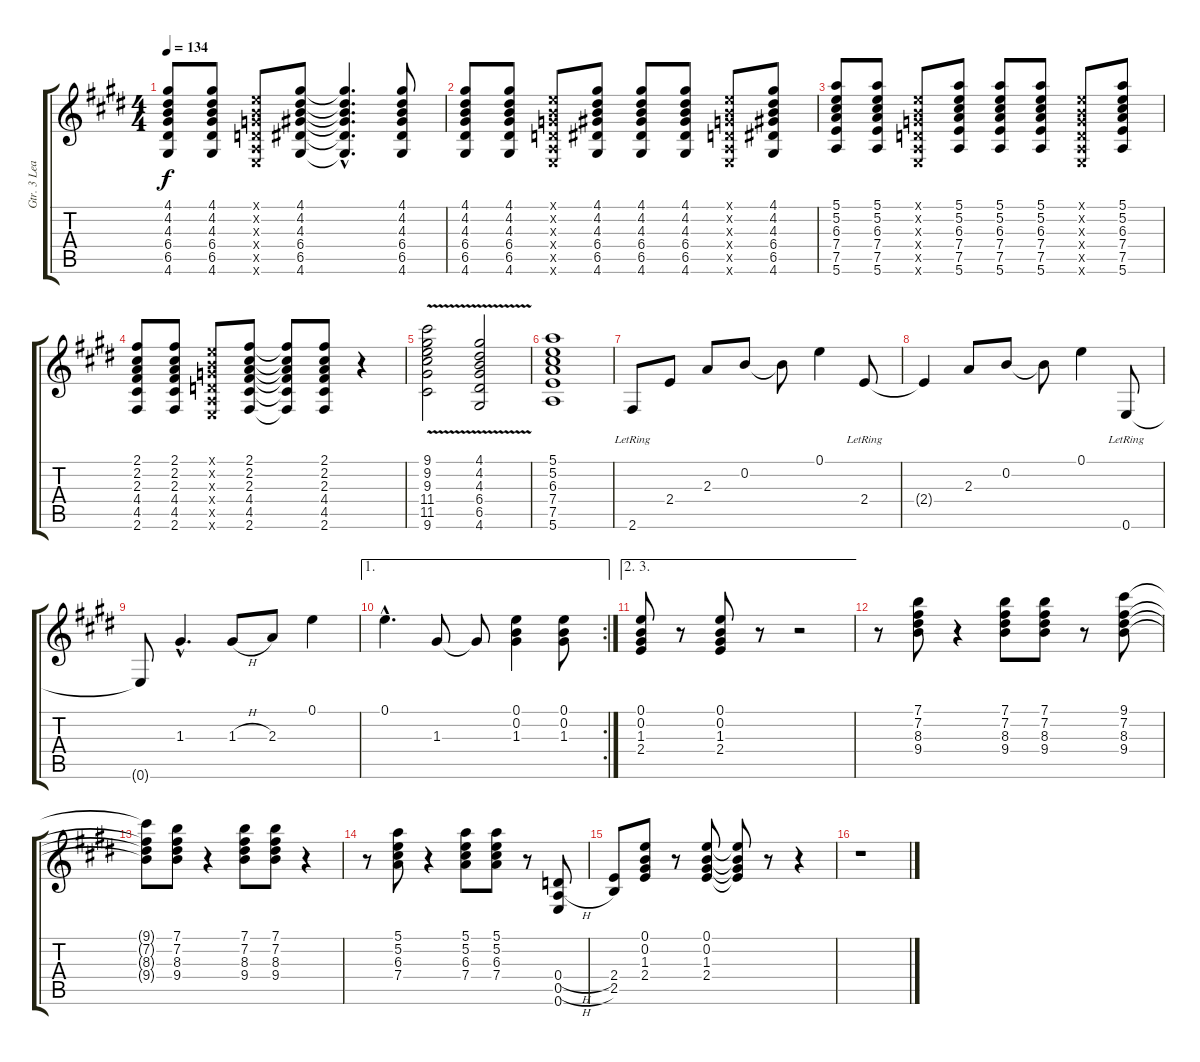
\track ("Gtr. 3 Lead" "Gtr. 3 Lea") {instrument electricguitarclean}
\staff {score tabs}
\tuning (E4 B3 G3 D3 A2 E2) {hide}
\ts (4 4)
\tempo 134
\clef g2
\ks c#minor
(4.1 4.2 4.3 6.4 6.5 4.6).8{dy f} (4.1 4.2 4.3 6.4 6.5 4.6).8 (0.1{x} 0.2{x} 0.3{x} 0.4{x} 0.5{x} 0.6{x}).8 (4.1 4.2 4.3 6.4 6.5 4.6).8 (4.1{hac t} 4.2{hac t} 4.3{hac t} 6.4{hac t} 6.5{hac t} 4.6{hac t}).4{d} (4.1 4.2 4.3 6.4 6.5 4.6).8 |
(4.1 4.2 4.3 6.4 6.5 4.6).8 (4.1 4.2 4.3 6.4 6.5 4.6).8 (0.1{x} 0.2{x} 0.3{x} 0.4{x} 0.5{x} 0.6{x}).8 (4.1 4.2 4.3 6.4 6.5 4.6).8 (4.1 4.2 4.3 6.4 6.5 4.6).8 (4.1 4.2 4.3 6.4 6.5 4.6).8 (0.1{x} 0.2{x} 0.3{x} 0.4{x} 0.5{x} 0.6{x}).8 (4.1 4.2 4.3 6.4 6.5 4.6).8 |
(5.1 5.2 6.3 7.4 7.5 5.6).8 (5.1 5.2 6.3 7.4 7.5 5.6).8 (0.1{x} 0.2{x} 0.3{x} 0.4{x} 0.5{x} 0.6{x}).8 (5.1 5.2 6.3 7.4 7.5 5.6).8 (5.1 5.2 6.3 7.4 7.5 5.6).8 (5.1 5.2 6.3 7.4 7.5 5.6).8 (0.1{x} 0.2{x} 0.3{x} 0.4{x} 0.5{x} 0.6{x}).8 (5.1 5.2 6.3 7.4 7.5 5.6).8 |
(2.1 2.2 2.3 4.4 4.5 2.6).8 (2.1 2.2 2.3 4.4 4.5 2.6).8 (0.1{x} 0.2{x} 0.3{x} 0.4{x} 0.5{x} 0.6{x}).8 (2.1 2.2 2.3 4.4 4.5 2.6).8 (2.1{t} 2.2{t} 2.3{t} 4.4{t} 4.5{t} 2.6{t}).8 (2.1 2.2 2.3 4.4 4.5 2.6).8 r.4 |
(9.1 9.2 9.3 11.4 11.5 9.6{v}).2 (4.1 4.2 4.3 6.4 6.5 4.6{v}).2 |
(5.1 5.2 6.3 7.4 7.5 5.6).1 |
2.6{lr}.8 2.4.8 2.3.8 0.2.8 0.2{t}.8 0.1.4 2.4{lr}.8 |
2.4{t}.4 2.3.8 0.2.8 0.2{t}.8 0.1.4 0.6{lr}.8 |
0.6{t}.8 1.3{hac}.4{d} 1.3{h}.8 2.3.8 0.1.4 |
\ae 1
\rc 2
0.1{hac}.4{d} 1.3.8 1.3{t}.8 (0.1 0.2 1.3).4 (0.1 0.2 1.3).8 |
\ae (2 3)
(0.1 0.2 1.3 2.4).8 r.8 (0.1 0.2 1.3 2.4).8 r.8 r.2 |
r.8 (7.1 7.2 8.3 9.4).8 r.4 (7.1 7.2 8.3 9.4).8 (7.1 7.2 8.3 9.4).8 r.8 (9.1 7.2 8.3 9.4).8 |
(9.1{t} 7.2{t} 8.3{t} 9.4{t}).8 (7.1 7.2 8.3 9.4).8 r.4 (7.1 7.2 8.3 9.4).8 (7.1 7.2 8.3 9.4).8 r.4 |
r.8 (5.1 5.2 6.3 7.4).8 r.4 (5.1 5.2 6.3 7.4).8 (5.1 5.2 6.3 7.4).8 r.8 (0.4{h} 0.5{h} 0.6).8 |
(2.4 2.5).8 (0.1 0.2 1.3 2.4).8 r.8 (0.1 0.2 1.3 2.4).8 (0.1{t} 0.2{t} 1.3{t} 2.4{t}).8 r.8 r.4 |
r.1
